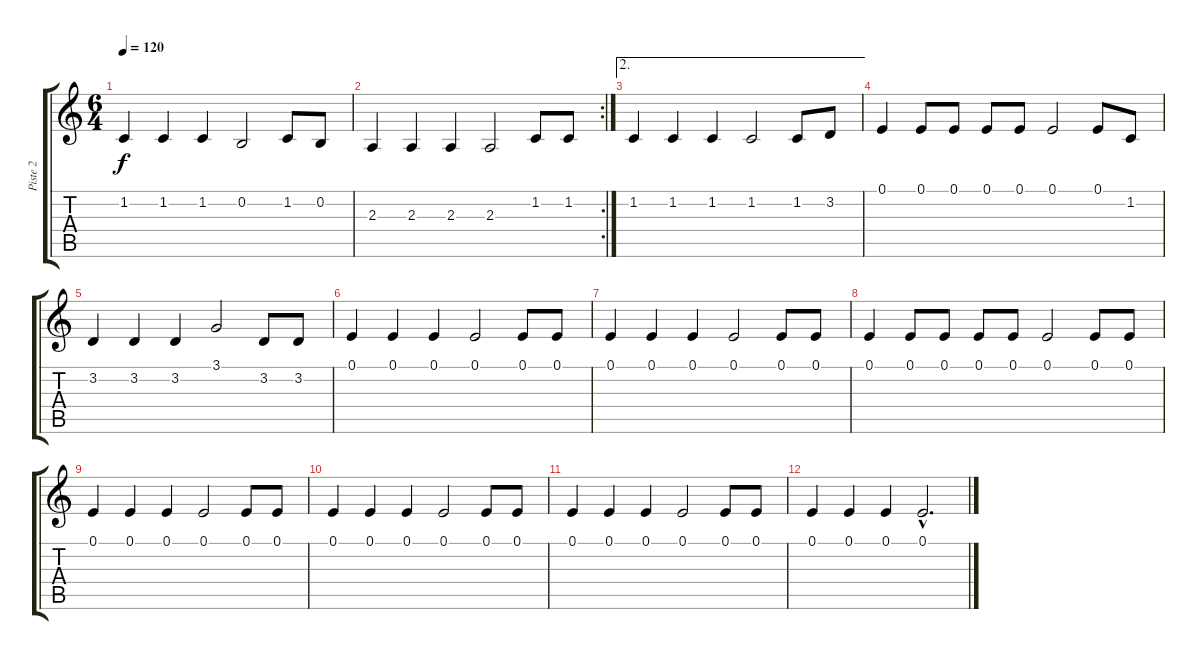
\track ("Piste 2" "Piste 2") {instrument accordion}
\staff {score tabs}
\tuning (E4 B3 G3 D3 A2 E2) {hide}
\ts (6 4)
\tempo 120
\clef g2
\ks c
1.2.4{dy f} 1.2.4 1.2.4 0.2.2 1.2.8 0.2.8 |
\rc 2
2.3.4 2.3.4 2.3.4 2.3.2 1.2.8 1.2.8 |
\ae 2
1.2.4 1.2.4 1.2.4 1.2.2 1.2.8 3.2.8 |
0.1.4 0.1.8 0.1.8 0.1.8 0.1.8 0.1.2 0.1.8 1.2.8 |
3.2.4 3.2.4 3.2.4 3.1.2 3.2.8 3.2.8 |
0.1.4 0.1.4 0.1.4 0.1.2 0.1.8 0.1.8 |
0.1.4 0.1.4 0.1.4 0.1.2 0.1.8 0.1.8 |
0.1.4 0.1.8 0.1.8 0.1.8 0.1.8 0.1.2 0.1.8 0.1.8 |
0.1.4 0.1.4 0.1.4 0.1.2 0.1.8 0.1.8 |
0.1.4 0.1.4 0.1.4 0.1.2 0.1.8 0.1.8 |
0.1.4 0.1.4 0.1.4 0.1.2 0.1.8 0.1.8 |
0.1.4 0.1.4 0.1.4 0.1{hac}.2{d}
